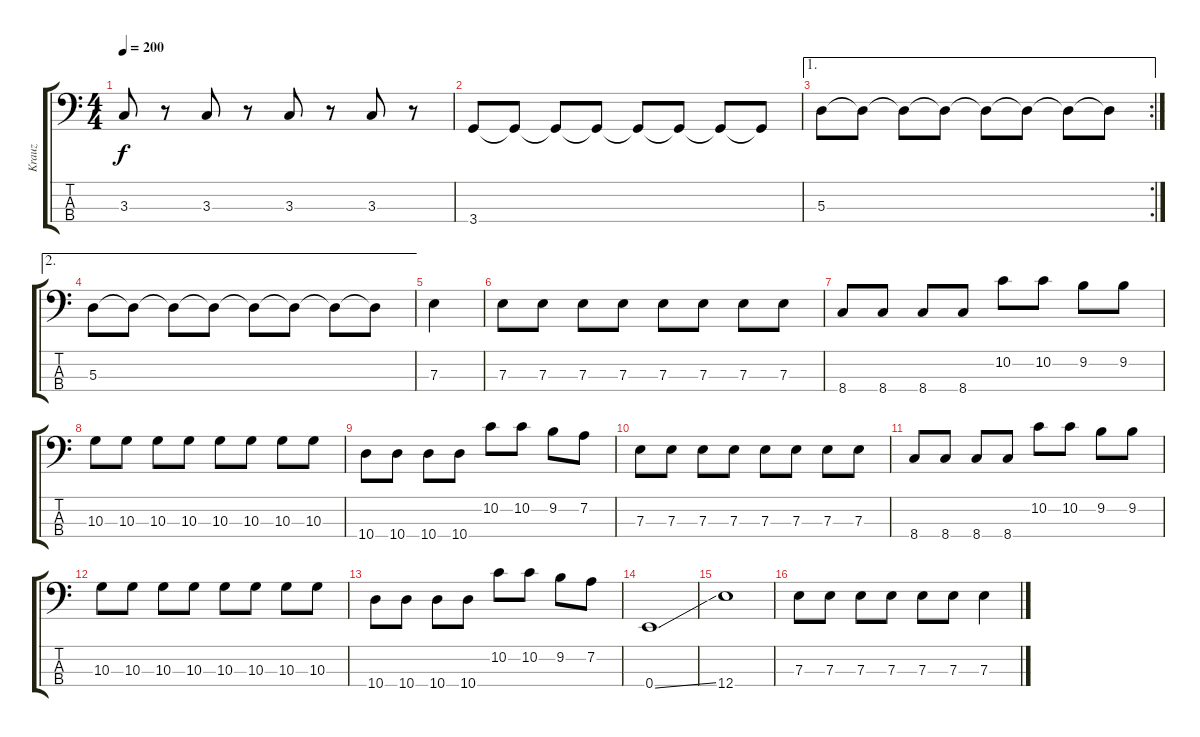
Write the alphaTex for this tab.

\track ("Krauz" "Krauz") {solo instrument slapbass1}
\staff {score tabs}
\tuning (G2 D2 A1 E1) {hide}
\ts (4 4)
\tempo 200
\clef f4
\ks c
3.3.8{dy f} r.8 3.3.8 r.8 3.3.8 r.8 3.3.8 r.8 |
3.4.8 3.4{t}.8 3.4{t}.8 3.4{t}.8 3.4{t}.8 3.4{t}.8 3.4{t}.8 3.4{t}.8 |
\ae 1
\rc 2
5.3.8 5.3{t}.8 5.3{t}.8 5.3{t}.8 5.3{t}.8 5.3{t}.8 5.3{t}.8 5.3{t}.8 |
\ae 2
5.3.8 5.3{t}.8 5.3{t}.8 5.3{t}.8 5.3{t}.8 5.3{t}.8 5.3{t}.8 5.3{t}.8 |
7.3.4 |
7.3.8 7.3.8 7.3.8 7.3.8 7.3.8 7.3.8 7.3.8 7.3.8 |
8.4.8 8.4.8 8.4.8 8.4.8 10.2.8 10.2.8 9.2.8 9.2.8 |
10.3.8 10.3.8 10.3.8 10.3.8 10.3.8 10.3.8 10.3.8 10.3.8 |
10.4.8 10.4.8 10.4.8 10.4.8 10.2.8 10.2.8 9.2.8 7.2.8 |
7.3.8 7.3.8 7.3.8 7.3.8 7.3.8 7.3.8 7.3.8 7.3.8 |
8.4.8 8.4.8 8.4.8 8.4.8 10.2.8 10.2.8 9.2.8 9.2.8 |
10.3.8 10.3.8 10.3.8 10.3.8 10.3.8 10.3.8 10.3.8 10.3.8 |
10.4.8 10.4.8 10.4.8 10.4.8 10.2.8 10.2.8 9.2.8 7.2.8 |
0.4{ss}.1 |
12.4.1 |
7.3.8 7.3.8 7.3.8 7.3.8 7.3.8 7.3.8 7.3.4
